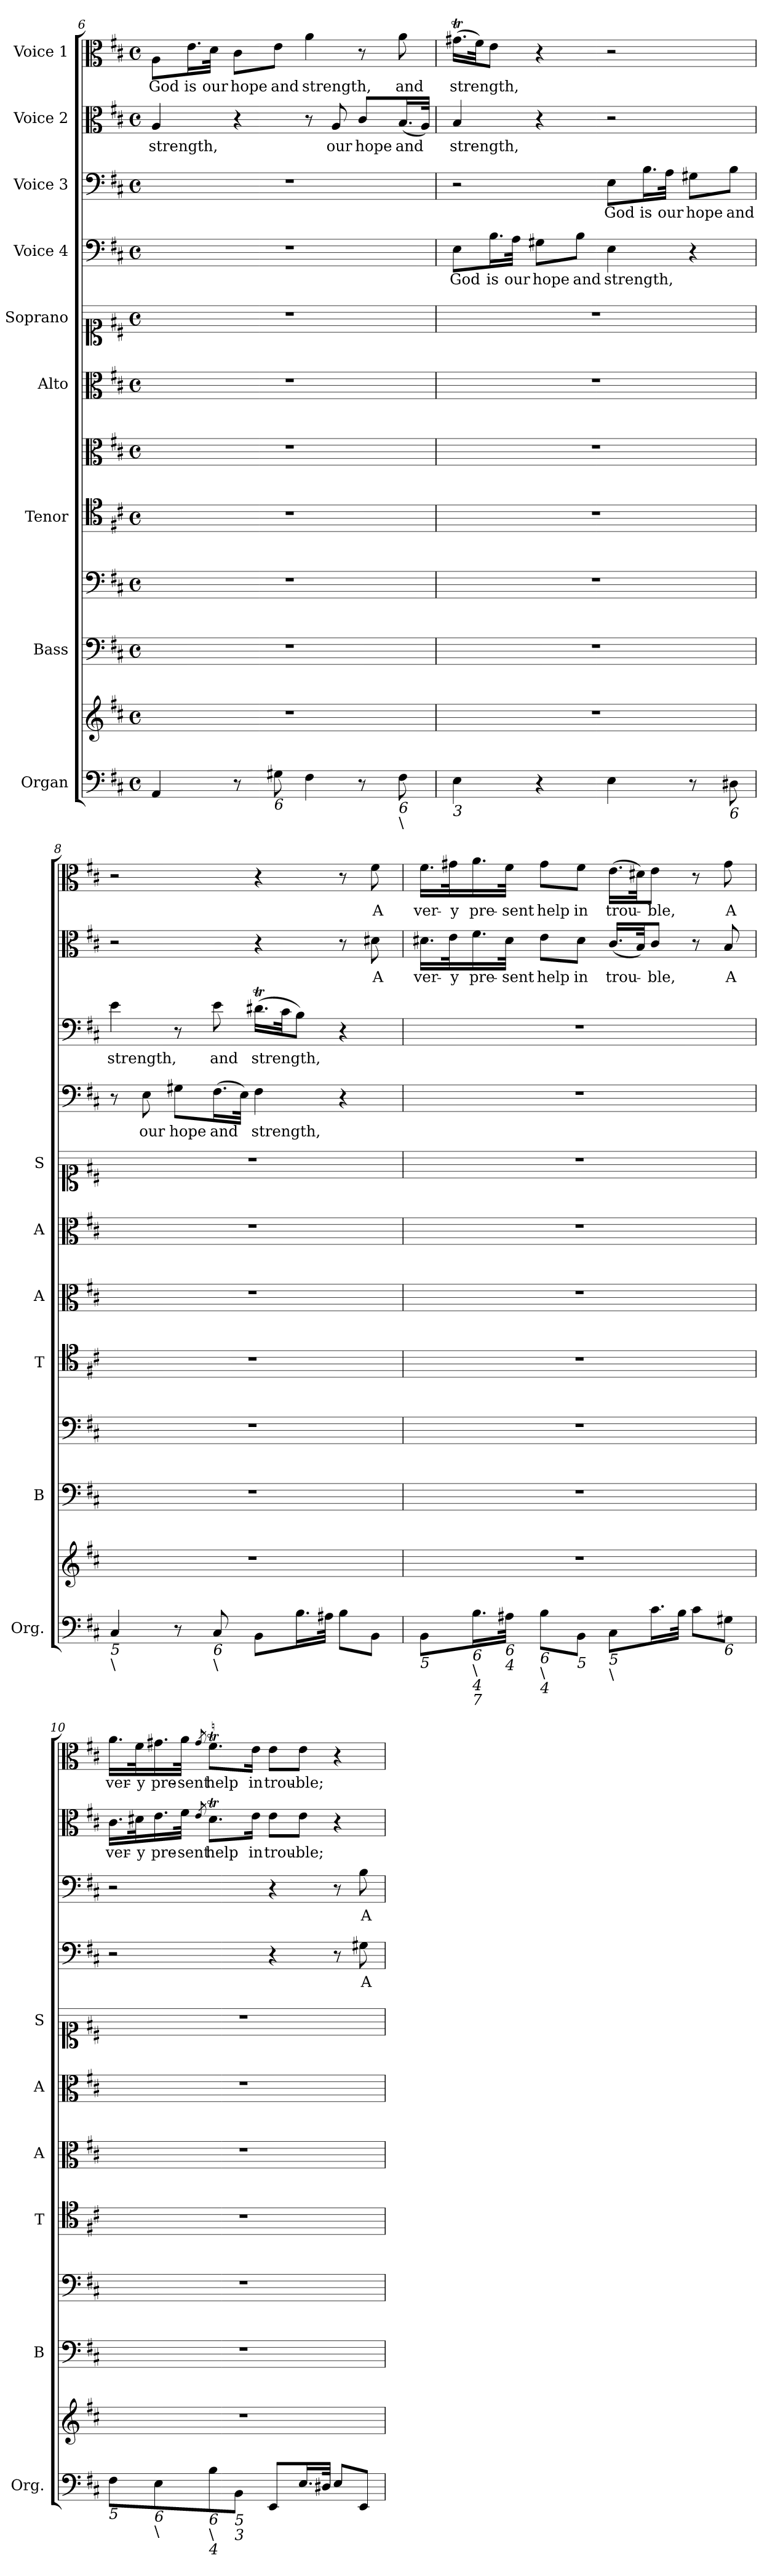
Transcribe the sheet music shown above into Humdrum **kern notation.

**kern	**kern	**kern	**kern	**kern	**kern	**kern	**kern	**kern	**text	**kern	**text	**kern	**text	**kern	**text
*part11	*part11	*part10	*part9	*part8	*part7	*part6	*part5	*part4	*part4	*part3	*part3	*part2	*part2	*part1	*part1
*staff12	*staff11	*staff10	*staff9	*staff8	*staff7	*staff6	*staff5	*staff4	*staff4	*staff3	*staff3	*staff2	*staff2	*staff1	*staff1
*I"Organ	*	*I"Bass	*	*I"Tenor	*	*I"Alto	*I"Soprano	*I"Voice 4	*	*I"Voice 3	*	*I"Voice 2	*	*I"Voice 1	*
*I'Org.	*	*I'B	*	*I'T	*I'A	*I'A	*I'S	*	*	*	*	*	*	*	*
*clefF4	*clefG2	*clefF4	*clefF4	*clefC4	*clefC3	*clefC3	*clefC1	*clefF4	*	*clefF4	*	*clefC3	*	*clefC3	*
*k[f#c#]	*k[f#c#]	*k[f#c#]	*k[f#c#]	*k[f#c#]	*k[f#c#]	*k[f#c#]	*k[f#c#]	*k[f#c#]	*	*k[f#c#]	*	*k[f#c#]	*	*k[f#c#]	*
*D:	*D:	*D:	*D:	*D:	*D:	*D:	*D:	*D:	*	*D:	*	*D:	*	*D:	*
*M4/4	*M4/4	*M4/4	*M4/4	*M4/4	*M4/4	*M4/4	*M4/4	*M4/4	*	*M4/4	*	*M4/4	*	*M4/4	*
*met(c)	*met(c)	*met(c)	*met(c)	*met(c)	*met(c)	*met(c)	*met(c)	*met(c)	*	*met(c)	*	*met(c)	*	*met(c)	*
=6	=6	=6	=6	=6	=6	=6	=6	=6	=6	=6	=6	=6	=6	=6	=6
!	!	!	!	!	!	!	!	!	!	!	!	!	!LO:LY:b	!	!LO:LY:b
4AA/	1r	1r	1r	1r	1r	1r	1r	1r	.	1r	.	4A/	strength,	8A\L	God
!	!	!	!	!	!	!	!	!	!	!	!	!	!	!	!LO:LY:b
.	.	.	.	.	.	.	.	.	.	.	.	.	.	16.e\L	is
!	!	!	!	!	!	!	!	!	!	!	!	!	!	!	!LO:LY:b
.	.	.	.	.	.	.	.	.	.	.	.	.	.	32d\JJk	our
!	!	!	!	!	!	!	!	!	!	!	!	!	!	!	!LO:LY:b
8r	.	.	.	.	.	.	.	.	.	.	.	4r	.	8c#\L	hope
!LO:TX:b:i:t=6	!	!	!	!	!	!	!	!	!	!	!	!	!	!	!
!	!	!	!	!	!	!	!	!	!	!	!	!	!	!	!LO:LY:b
8G#X\	.	.	.	.	.	.	.	.	.	.	.	.	.	8e\J	and
!	!	!	!	!	!	!	!	!	!	!	!	!	!	!	!LO:LY:b
4F#\	.	.	.	.	.	.	.	.	.	.	.	8r	.	4a\	strength,
!	!	!	!	!	!	!	!	!	!	!	!	!	!LO:LY:b	!	!
.	.	.	.	.	.	.	.	.	.	.	.	8A/	our	.	.
!	!	!	!	!	!	!	!	!	!	!	!	!	!LO:LY:b	!	!
8r	.	.	.	.	.	.	.	.	.	.	.	8c#/L	hope	8r	.
!LO:TX:b:i:t=6	!	!	!	!	!	!	!	!	!	!	!	!	!	!	!
!LO:TX:b:t=\	!	!	!	!	!	!	!	!	!	!	!	!	!	!	!
!	!	!	!	!	!	!	!	!	!	!	!	!	!LO:LY:b	!	!LO:LY:b
8F#\	.	.	.	.	.	.	.	.	.	.	.	(<16.B/L	and	8a\	and
.	.	.	.	.	.	.	.	.	.	.	.	32A/JJk)	.	.	.
!!LO:PB:g=z
=7	=7	=7	=7	=7	=7	=7	=7	=7	=7	=7	=7	=7	=7	=7	=7
!LO:TX:b:i:t=3	!	!	!	!	!	!	!	!	!	!	!	!	!	!	!
!	!	!	!	!	!	!	!	!	!LO:LY:b	!	!	!	!LO:LY:b	!	!LO:LY:b
4E\	1r	1r	1r	1r	1r	1r	1r	8E\L	God	2r	.	4B/	strength,	(>16.g#Xt\LL	strength,
.	.	.	.	.	.	.	.	.	.	.	.	.	.	32f#\Jk)	.
!	!	!	!	!	!	!	!	!	!LO:LY:b	!	!	!	!	!	!
.	.	.	.	.	.	.	.	16.B\L	is	.	.	.	.	8e\J	.
!	!	!	!	!	!	!	!	!	!LO:LY:b	!	!	!	!	!	!
.	.	.	.	.	.	.	.	32A\JJk	our	.	.	.	.	.	.
!	!	!	!	!	!	!	!	!	!LO:LY:b	!	!	!	!	!	!
4r	.	.	.	.	.	.	.	8G#X\L	hope	.	.	4r	.	4r	.
!	!	!	!	!	!	!	!	!	!LO:LY:b	!	!	!	!	!	!
.	.	.	.	.	.	.	.	8B\J	and	.	.	.	.	.	.
!	!	!	!	!	!	!	!	!	!LO:LY:b	!	!LO:LY:b	!	!	!	!
4E\	.	.	.	.	.	.	.	4E\	strength,	8E\L	God	2r	.	2r	.
!	!	!	!	!	!	!	!	!	!	!	!LO:LY:b	!	!	!	!
.	.	.	.	.	.	.	.	.	.	16.B\L	is	.	.	.	.
!	!	!	!	!	!	!	!	!	!	!	!LO:LY:b	!	!	!	!
.	.	.	.	.	.	.	.	.	.	32A\JJk	our	.	.	.	.
!	!	!	!	!	!	!	!	!	!	!	!LO:LY:b	!	!	!	!
8r	.	.	.	.	.	.	.	4r	.	8G#X\L	hope	.	.	.	.
!LO:TX:b:i:t=6	!	!	!	!	!	!	!	!	!	!	!	!	!	!	!
!	!	!	!	!	!	!	!	!	!	!	!LO:LY:b	!	!	!	!
8D#X\	.	.	.	.	.	.	.	.	.	8B\J	and	.	.	.	.
=8	=8	=8	=8	=8	=8	=8	=8	=8	=8	=8	=8	=8	=8	=8	=8
!LO:TX:b:i:t=5	!	!	!	!	!	!	!	!	!	!	!	!	!	!	!
!LO:TX:b:t=\	!	!	!	!	!	!	!	!	!	!	!	!	!	!	!
!	!	!	!	!	!	!	!	!	!	!	!LO:LY:b	!	!	!	!
4C#/	1r	1r	1r	1r	1r	1r	1r	8r	.	4e\	strength,	2r	.	2r	.
!	!	!	!	!	!	!	!	!	!LO:LY:b	!	!	!	!	!	!
.	.	.	.	.	.	.	.	8E\	our	.	.	.	.	.	.
!	!	!	!	!	!	!	!	!	!LO:LY:b	!	!	!	!	!	!
8r	.	.	.	.	.	.	.	8G#X\L	hope	8r	.	.	.	.	.
!LO:TX:b:i:t=6	!	!	!	!	!	!	!	!	!	!	!	!	!	!	!
!LO:TX:b:t=\	!	!	!	!	!	!	!	!	!	!	!	!	!	!	!
!	!	!	!	!	!	!	!	!	!LO:LY:b	!	!LO:LY:b	!	!	!	!
8C#/	.	.	.	.	.	.	.	(>16.F#\L	and	8e\	and	.	.	.	.
.	.	.	.	.	.	.	.	32E\JJk)	.	.	.	.	.	.	.
!	!	!	!	!	!	!	!	!	!LO:LY:b	!	!LO:LY:b	!	!	!	!
8BB\L	.	.	.	.	.	.	.	4F#\	strength,	(>16.d#Xt\LL	strength,	4r	.	4r	.
.	.	.	.	.	.	.	.	.	.	32c#\Jk	.	.	.	.	.
16.B\L	.	.	.	.	.	.	.	.	.	8B\J)	.	.	.	.	.
32A#X\JJk	.	.	.	.	.	.	.	.	.	.	.	.	.	.	.
8B\L	.	.	.	.	.	.	.	4r	.	4r	.	8r	.	8r	.
!	!	!	!	!	!	!	!	!	!	!	!	!	!LO:LY:b	!	!LO:LY:b
8BB\J	.	.	.	.	.	.	.	.	.	.	.	8d#X\	A	8f#\	A
=9	=9	=9	=9	=9	=9	=9	=9	=9	=9	=9	=9	=9	=9	=9	=9
!LO:TX:b:i:t=5	!	!	!	!	!	!	!	!	!	!	!	!	!	!	!
!	!	!	!	!	!	!	!	!	!	!	!	!	!LO:LY:b	!	!LO:LY:b
8BB\L	1r	1r	1r	1r	1r	1r	1r	1r	.	1r	.	16.d#X\LL	ver-	16.f#\LL	ver-
!	!	!	!	!	!	!	!	!	!	!	!	!	!LO:LY:b	!	!LO:LY:b
.	.	.	.	.	.	.	.	.	.	.	.	32e\k	-y	32g#X\k	-y
!LO:TX:b:i:t=6	!	!	!	!	!	!	!	!	!	!	!	!	!	!	!
!LO:TX:b:t=\	!	!	!	!	!	!	!	!	!	!	!	!	!	!	!
!LO:TX:b:i:t=4	!	!	!	!	!	!	!	!	!	!	!	!	!	!	!
!LO:TX:b:i:t=7	!	!	!	!	!	!	!	!	!	!	!	!	!	!	!
!	!	!	!	!	!	!	!	!	!	!	!	!	!LO:LY:b	!	!LO:LY:b
16.B\L	.	.	.	.	.	.	.	.	.	.	.	16.f#\	pre-	16.a\	pre-
!LO:TX:b:i:t=6	!	!	!	!	!	!	!	!	!	!	!	!	!	!	!
!LO:TX:b:i:t=4	!	!	!	!	!	!	!	!	!	!	!	!	!	!	!
!	!	!	!	!	!	!	!	!	!	!	!	!	!LO:LY:b	!	!LO:LY:b
32A#X\JJk	.	.	.	.	.	.	.	.	.	.	.	32d#\JJk	-sent	32f#\JJk	-sent
!LO:TX:b:i:t=6	!	!	!	!	!	!	!	!	!	!	!	!	!	!	!
!LO:TX:b:t=\	!	!	!	!	!	!	!	!	!	!	!	!	!	!	!
!LO:TX:b:i:t=4	!	!	!	!	!	!	!	!	!	!	!	!	!	!	!
!	!	!	!	!	!	!	!	!	!	!	!	!	!LO:LY:b	!	!LO:LY:b
8B\L	.	.	.	.	.	.	.	.	.	.	.	8e\L	help	8g#\L	help
!LO:TX:b:i:t=5	!	!	!	!	!	!	!	!	!	!	!	!	!	!	!
!	!	!	!	!	!	!	!	!	!	!	!	!	!LO:LY:b	!	!LO:LY:b
8BB\J	.	.	.	.	.	.	.	.	.	.	.	8d#\J	in	8f#\J	in
!LO:TX:b:i:t=5	!	!	!	!	!	!	!	!	!	!	!	!	!	!	!
!LO:TX:b:t=\	!	!	!	!	!	!	!	!	!	!	!	!	!	!	!
!	!	!	!	!	!	!	!	!	!	!	!	!	!LO:LY:b	!	!LO:LY:b
8C#\L	.	.	.	.	.	.	.	.	.	.	.	(<16.c#/LL	trou-	(>16.e\LL	trou-
.	.	.	.	.	.	.	.	.	.	.	.	32B/Jk)	.	32d#X\Jk)	.
!	!	!	!	!	!	!	!	!	!	!	!	!	!LO:LY:b	!	!LO:LY:b
16.c#\L	.	.	.	.	.	.	.	.	.	.	.	8c#/J	-ble,	8e\J	-ble,
32B\JJk	.	.	.	.	.	.	.	.	.	.	.	.	.	.	.
8c#\L	.	.	.	.	.	.	.	.	.	.	.	8r	.	8r	.
!LO:TX:b:i:t=6	!	!	!	!	!	!	!	!	!	!	!	!	!	!	!
!	!	!	!	!	!	!	!	!	!	!	!	!	!LO:LY:b	!	!LO:LY:b
8G#X\J	.	.	.	.	.	.	.	.	.	.	.	8B/	A	8g#\	A
!!LO:LB:g=z
=10	=10	=10	=10	=10	=10	=10	=10	=10	=10	=10	=10	=10	=10	=10	=10
!LO:TX:b:i:t=5	!	!	!	!	!	!	!	!	!	!	!	!	!	!	!
!	!	!	!	!	!	!	!	!	!	!	!	!	!LO:LY:b	!	!LO:LY:b
8F#\L	1r	1r	1r	1r	1r	1r	1r	2r	.	2r	.	16.c#\LL	ver-	16.a\LL	ver-
!	!	!	!	!	!	!	!	!	!	!	!	!	!LO:LY:b	!	!LO:LY:b
.	.	.	.	.	.	.	.	.	.	.	.	32d#X\k	-y	32f#\k	-y
!LO:TX:b:i:t=6	!	!	!	!	!	!	!	!	!	!	!	!	!	!	!
!LO:TX:b:t=\	!	!	!	!	!	!	!	!	!	!	!	!	!	!	!
!	!	!	!	!	!	!	!	!	!	!	!	!	!LO:LY:b	!	!LO:LY:b
8E\	.	.	.	.	.	.	.	.	.	.	.	16.e\	pre-	16.g#X\	pre-
!	!	!	!	!	!	!	!	!	!	!	!	!	!LO:LY:b	!	!LO:LY:b
.	.	.	.	.	.	.	.	.	.	.	.	32f#\JJk	-sent	32a\JJk	-sent
.	.	.	.	.	.	.	.	.	.	.	.	8qe/	.	8qg#/	.
!LO:TX:b:i:t=6	!	!	!	!	!	!	!	!	!	!	!	!	!	!	!
!LO:TX:b:t=\	!	!	!	!	!	!	!	!	!	!	!	!	!	!	!
!LO:TX:b:i:t=4	!	!	!	!	!	!	!	!	!	!	!	!	!	!	!
!	!	!	!	!	!	!	!	!	!	!	!	!	!LO:LY:b	!	!LO:LY:b
8B\	.	.	.	.	.	.	.	.	.	.	.	8.d#t\L	help	8.f#t\L	help
!LO:TX:b:i:t=5	!	!	!	!	!	!	!	!	!	!	!	!	!	!	!
!LO:TX:b:i:t=3	!	!	!	!	!	!	!	!	!	!	!	!	!	!	!
8BB\J	.	.	.	.	.	.	.	.	.	.	.	.	.	.	.
!	!	!	!	!	!	!	!	!	!	!	!	!	!LO:LY:b	!	!LO:LY:b
.	.	.	.	.	.	.	.	.	.	.	.	16e\Jk	in	16e\Jk	in
!	!	!	!	!	!	!	!	!	!	!	!	!	!LO:LY:b	!	!LO:LY:b
8EE/L	.	.	.	.	.	.	.	4r	.	4r	.	8e\L	trou-	8e\L	trou-
!	!	!	!	!	!	!	!	!	!	!	!	!	!LO:LY:b	!	!LO:LY:b
16.E/L	.	.	.	.	.	.	.	.	.	.	.	8e\J	-ble;	8e\J	-ble;
32D#X/JJk	.	.	.	.	.	.	.	.	.	.	.	.	.	.	.
8E/L	.	.	.	.	.	.	.	8r	.	8r	.	4r	.	4r	.
!	!	!	!	!	!	!	!	!	!LO:LY:b	!	!LO:LY:b	!	!	!	!
8EE/J	.	.	.	.	.	.	.	8G#X\	A	8B\	A	.	.	.	.
=	=	=	=	=	=	=	=	=	=	=	=	=	=	=	=
*-	*-	*-	*-	*-	*-	*-	*-	*-	*-	*-	*-	*-	*-	*-	*-
